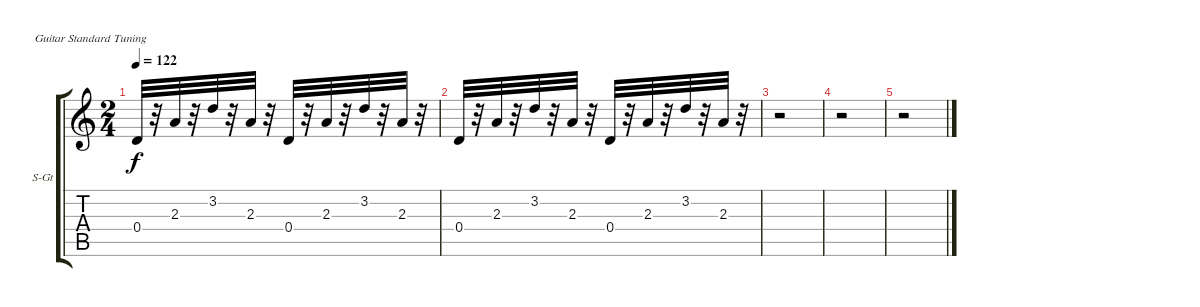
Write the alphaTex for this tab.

\bracketExtendMode groupsimilarinstruments
\firstSystemTrackNameOrientation horizontal
\otherSystemsTrackNameOrientation horizontal
\track ("Синтезатор" "S-Gt") {instrument lead8bassandlead}
\staff {score tabs}
\tuning (E4 B3 G3 D3 A2 E2)
\displaytranspose 12
\ts (2 4)
\tempo 122
\clef g2
\ks c
0.4.32{dy f} r.32 2.3.32 r.32 3.2.32 r.32 2.3.32 r.32 0.4.32 r.32 2.3.32 r.32 3.2.32 r.32 2.3.32 r.32 |
0.4.32 r.32 2.3.32 r.32 3.2.32 r.32 2.3.32 r.32 0.4.32 r.32 2.3.32 r.32 3.2.32 r.32 2.3.32 r.32 |
r.2 |
r.2 |
r.2
